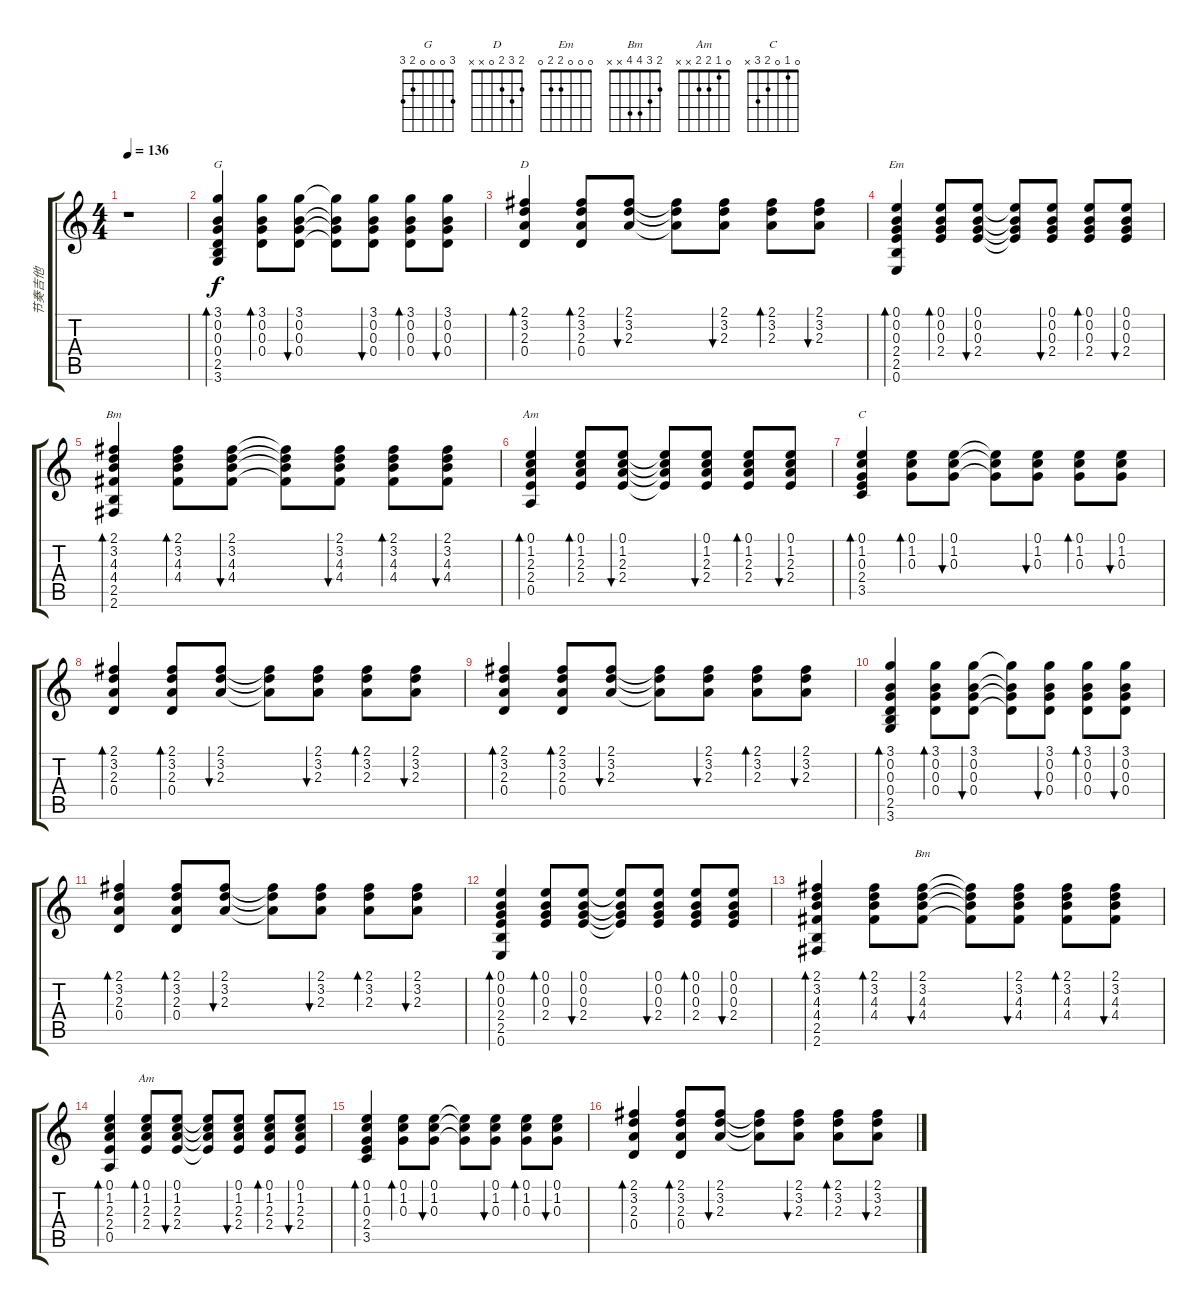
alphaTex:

\track ("节奏吉他" "节奏吉他") {instrument electricguitarclean}
\staff {score tabs}
\tuning (E4 B3 G3 D3 A2 E2) {hide}
\chord ("G" 3 0 0 0 2 3)
\chord ("D" 2 3 2 0 x x)
\chord ("Em" 0 0 0 2 2 0)
\chord ("Bm" 2 3 4 4 2 2)
\chord ("Am" 0 1 2 2 0 x)
\chord ("C" 0 1 0 2 3 x)
\chord ("Bm" 2 3 4 4 x x)
\chord ("Am" 0 1 2 2 x x)
\ts (4 4)
\tempo 136
\clef g2
\ks c
r.1{dy f instrument electricguitarclean} |
(3.1 0.2 0.3 0.4 2.5 3.6).4{bd 60 ch "G"} (3.1 0.2 0.3 0.4).8{bd 60} (3.1 0.2 0.3 0.4).8{bu 60} (3.1{t} 0.2{t} 0.3{t} 0.4{t}).8 (3.1 0.2 0.3 0.4).8{bu 60} (3.1 0.2 0.3 0.4).8{bd 60} (3.1 0.2 0.3 0.4).8{bu 60} |
(2.1 3.2 2.3 0.4).4{bd 60 ch "D"} (2.1 3.2 2.3 0.4).8{bd 60} (2.1 3.2 2.3).8{bu 60} (2.1{t} 3.2{t} 2.3{t}).8 (2.1 3.2 2.3).8{bu 60} (2.1 3.2 2.3).8{bd 60} (2.1 3.2 2.3).8{bu 60} |
(0.1 0.2 0.3 2.4 2.5 0.6).4{bd 60 ch "Em"} (0.1 0.2 0.3 2.4).8{bd 60} (0.1 0.2 0.3 2.4).8{bu 60} (0.1{t} 0.2{t} 0.3{t} 2.4{t}).8 (0.1 0.2 0.3 2.4).8{bu 60} (0.1 0.2 0.3 2.4).8{bd 60} (0.1 0.2 0.3 2.4).8{bu 60} |
(2.1 3.2 4.3 4.4 2.5 2.6).4{bd 60 ch "Bm"} (2.1 3.2 4.3 4.4).8{bd 60} (2.1 3.2 4.3 4.4).8{bu 60} (2.1{t} 3.2{t} 4.3{t} 4.4{t}).8 (2.1 3.2 4.3 4.4).8{bu 60} (2.1 3.2 4.3 4.4).8{bd 60} (2.1 3.2 4.3 4.4).8{bu 60} |
(0.1 1.2 2.3 2.4 0.5).4{bd 60 ch "Am"} (0.1 1.2 2.3 2.4).8{bd 60} (0.1 1.2 2.3 2.4).8{bu 60} (0.1{t} 1.2{t} 2.3{t} 2.4{t}).8 (0.1 1.2 2.3 2.4).8{bu 60} (0.1 1.2 2.3 2.4).8{bd 60} (0.1 1.2 2.3 2.4).8{bu 60} |
(0.1 1.2 0.3 2.4 3.5).4{bd 60 ch "C"} (0.1 1.2 0.3).8{bd 60} (0.1 1.2 0.3).8{bu 60} (0.1{t} 1.2{t} 0.3{t}).8 (0.1 1.2 0.3).8{bu 60} (0.1 1.2 0.3).8{bd 60} (0.1 1.2 0.3).8{bu 60} |
(2.1 3.2 2.3 0.4).4{bd 60} (2.1 3.2 2.3 0.4).8{bd 60} (2.1 3.2 2.3).8{bu 60} (2.1{t} 3.2{t} 2.3{t}).8 (2.1 3.2 2.3).8{bu 60} (2.1 3.2 2.3).8{bd 60} (2.1 3.2 2.3).8{bu 60} |
(2.1 3.2 2.3 0.4).4{bd 60} (2.1 3.2 2.3 0.4).8{bd 60} (2.1 3.2 2.3).8{bu 60} (2.1{t} 3.2{t} 2.3{t}).8 (2.1 3.2 2.3).8{bu 60} (2.1 3.2 2.3).8{bd 60} (2.1 3.2 2.3).8{bu 60} |
(3.1 0.2 0.3 0.4 2.5 3.6).4{bd 60} (3.1 0.2 0.3 0.4).8{bd 60} (3.1 0.2 0.3 0.4).8{bu 60} (3.1{t} 0.2{t} 0.3{t} 0.4{t}).8 (3.1 0.2 0.3 0.4).8{bu 60} (3.1 0.2 0.3 0.4).8{bd 60} (3.1 0.2 0.3 0.4).8{bu 60} |
(2.1 3.2 2.3 0.4).4{bd 60} (2.1 3.2 2.3 0.4).8{bd 60} (2.1 3.2 2.3).8{bu 60} (2.1{t} 3.2{t} 2.3{t}).8 (2.1 3.2 2.3).8{bu 60} (2.1 3.2 2.3).8{bd 60} (2.1 3.2 2.3).8{bu 60} |
(0.1 0.2 0.3 2.4 2.5 0.6).4{bd 60} (0.1 0.2 0.3 2.4).8{bd 60} (0.1 0.2 0.3 2.4).8{bu 60} (0.1{t} 0.2{t} 0.3{t} 2.4{t}).8 (0.1 0.2 0.3 2.4).8{bu 60} (0.1 0.2 0.3 2.4).8{bd 60} (0.1 0.2 0.3 2.4).8{bu 60} |
(2.1 3.2 4.3 4.4 2.5 2.6).4{bd 60} (2.1 3.2 4.3 4.4).8{bd 60} (2.1 3.2 4.3 4.4).8{bu 60 ch "Bm"} (2.1{t} 3.2{t} 4.3{t} 4.4{t}).8 (2.1 3.2 4.3 4.4).8{bu 60} (2.1 3.2 4.3 4.4).8{bd 60} (2.1 3.2 4.3 4.4).8{bu 60} |
(0.1 1.2 2.3 2.4 0.5).4{bd 60} (0.1 1.2 2.3 2.4).8{bd 60 ch "Am"} (0.1 1.2 2.3 2.4).8{bu 60} (0.1{t} 1.2{t} 2.3{t} 2.4{t}).8 (0.1 1.2 2.3 2.4).8{bu 60} (0.1 1.2 2.3 2.4).8{bd 60} (0.1 1.2 2.3 2.4).8{bu 60} |
(0.1 1.2 0.3 2.4 3.5).4{bd 60} (0.1 1.2 0.3).8{bd 60} (0.1 1.2 0.3).8{bu 60} (0.1{t} 1.2{t} 0.3{t}).8 (0.1 1.2 0.3).8{bu 60} (0.1 1.2 0.3).8{bd 60} (0.1 1.2 0.3).8{bu 60} |
(2.1 3.2 2.3 0.4).4{bd 60} (2.1 3.2 2.3 0.4).8{bd 60} (2.1 3.2 2.3).8{bu 60} (2.1{t} 3.2{t} 2.3{t}).8 (2.1 3.2 2.3).8{bu 60} (2.1 3.2 2.3).8{bd 60} (2.1 3.2 2.3).8{bu 60}
